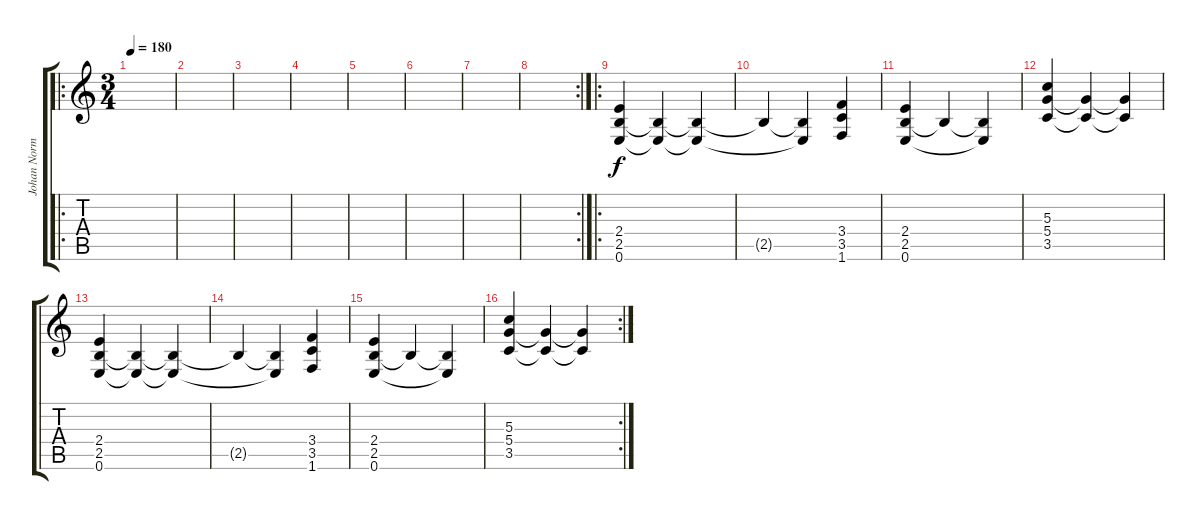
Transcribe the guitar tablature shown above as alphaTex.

\track ("Johan Norman (RYTHYM)" "Johan Norm") {instrument distortionguitar}
\staff {score tabs}
\tuning (E4 B3 G3 D3 A2 E2) {hide}
\ro
\ts (3 4)
\tempo 180
\clef g2
\ks c
|
|
|
|
|
|
|
\rc 2
|
\ro
(2.4 2.5 0.6).4 (2.5{t} 0.6{t}).4 (2.5{t} 0.6{t}).4 |
2.5{t}.4 (2.5{t} 0.6{t}).4 (3.4 3.5 1.6).4 |
(2.4 2.5 0.6).4 2.5{t}.4 (2.5{t} 0.6{t}).4 |
(5.3 5.4 3.5).4 (5.4{t} 3.5{t}).4 (5.4{t} 3.5{t}).4 |
(2.4 2.5 0.6).4 (2.5{t} 0.6{t}).4 (2.5{t} 0.6{t}).4 |
2.5{t}.4 (2.5{t} 0.6{t}).4 (3.4 3.5 1.6).4 |
(2.4 2.5 0.6).4 2.5{t}.4 (2.5{t} 0.6{t}).4 |
\rc 2
(5.3 5.4 3.5).4 (5.4{t} 3.5{t}).4 (5.4{t} 3.5{t}).4
